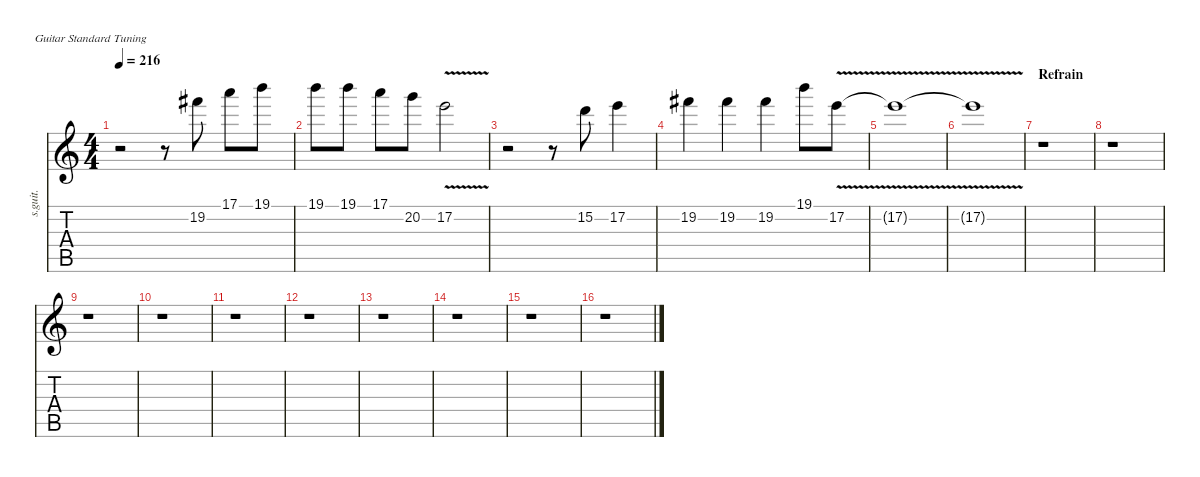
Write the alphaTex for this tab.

\defaultSystemsLayout 4
\hideDynamics
\bracketExtendMode nobrackets
\track ("The Cretin | Guitar Solo" "s.guit.") {instrument distortionguitar}
\staff {score tabs}
\tuning (E4 B3 G3 D3 A2 E2)
\ts (4 4)
\tempo 216
\clef g2
\ks c
r.2{dy f} r.8 19.2{acc #}.8 17.1.8 19.1.8 |
19.1.8 19.1.8 17.1.8 20.2.8 17.2{v}.2 |
r.2 r.8 15.2.8 17.2.4 |
19.2{acc #}.4 19.2{acc #}.4 19.2{acc #}.4 19.1.8 17.2{v}.8 |
17.2{v t}.1 |
17.2{v t}.1 |
\section ("" "Refrain")
r.1 |
r.1 |
r.1 |
r.1 |
r.1 |
r.1 |
r.1 |
r.1 |
r.1 |
r.1
